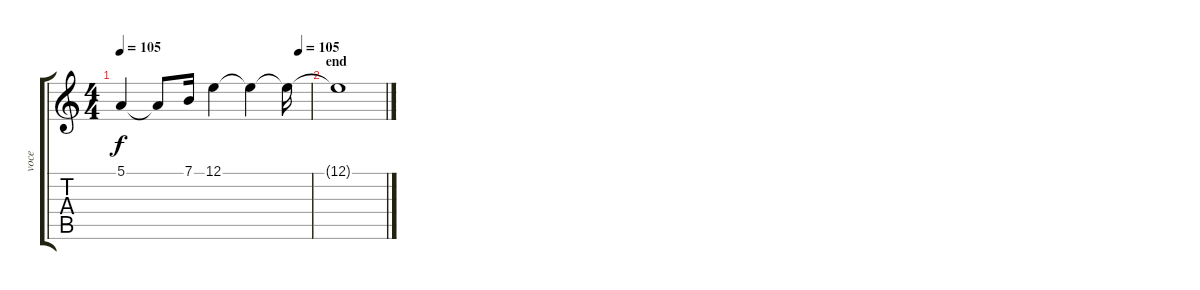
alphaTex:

\track ("voce" "voce") {instrument baritonesax}
\staff {score tabs}
\tuning (E4 B3 G3 D3 A2 E2) {hide}
\ts (4 4)
\tempo 105
\tempo (105 0.9375)
\clef g2
\ks c
5.1.4{dy f} 5.1{t}.8 7.1.16 12.1.4 12.1{t}.4 12.1{t}.16 |
\section ("" "end")
12.1{t}.1
